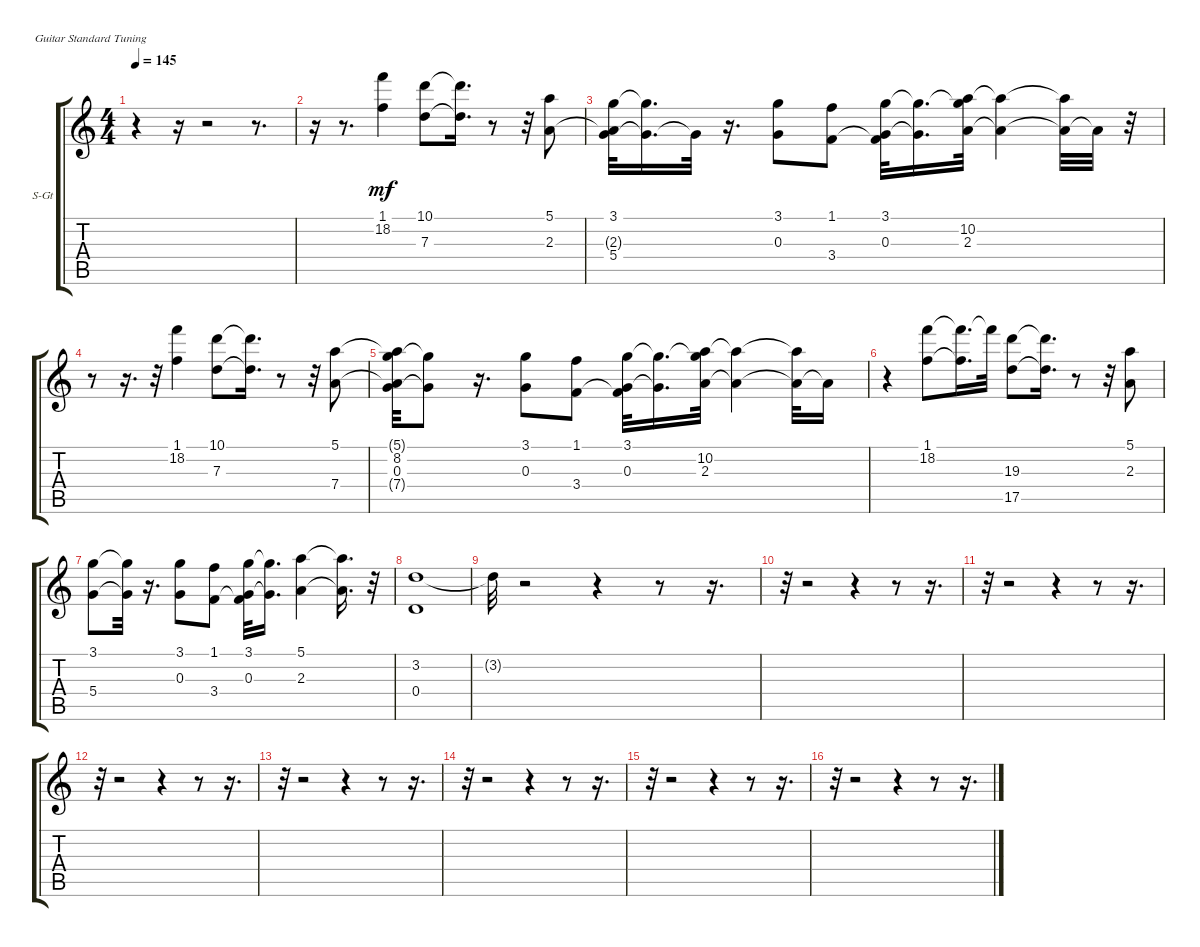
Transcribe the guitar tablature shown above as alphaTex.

\defaultSystemsLayout 4
\bracketExtendMode groupsimilarinstruments
\firstSystemTrackNameOrientation horizontal
\otherSystemsTrackNameOrientation horizontal
\track ("Steel Guitar" "S-Gt") {instrument acousticguitarsteel}
\staff {score tabs}
\tuning (E4 B3 G3 D3 A2 E2)
\ts (4 4)
\tempo 145
\clef g2
\scale
0.487395
\ks c
r.4{dy mf instrument acousticguitarsteel} r.16 r.2 r.8{d} |
\scale
0.256303 r.16 r.8{d} (1.1 18.2).4 (7.3 10.1).8 (7.3{t} 10.1{t}).16{d} r.8 r.32 (2.3 5.1).8 |
\scale
0.256303 (2.3{t} 5.4 3.1).32 (5.4{t} 3.1{t}).16{d} 5.4{t}.32 r.16{d} (0.3 3.1).8 (3.4 1.1).8 (3.4{t} 0.3 3.1).32 (0.3{t} 3.1{t}).16{d} (3.1{t} 2.3 10.2).32 (2.3{t} 10.2{t}).4 (2.3{t} 10.2{t}).32 2.3{t}.32 r.32 |
\scale
0.333333 r.8 r.16{d} r.32 (1.1 18.2).4 (7.3 10.1).8 (7.3{t} 10.1{t}).16{d} r.8 r.32 (5.1 7.4).8 |
\scale
0.333333 (5.1{t} 7.4{t} 0.3 8.2).32 (0.3{t} 8.2{t}).8 r.16{d} (0.3 3.1).8 (3.4 1.1).8 (3.4{t} 0.3 3.1).32 (0.3{t} 3.1{t}).16{d} (3.1{t} 2.3 10.2).32 (2.3{t} 10.2{t}).4 (2.3{t} 10.2{t}).32 2.3{t}.16 |
\scale
0.333333 r.4 (1.1 18.2).8 (1.1{t} 18.2{t}).16{d} 18.2{t}.32 (17.5 19.3).8 (17.5{t} 19.3{t}).16{d} r.8 r.32 (2.3 5.1).8 |
\scale
0.333333 (5.4 3.1).8 (5.4{t} 3.1{t}).32 r.16{d} (0.3 3.1).8 (3.4 1.1).8 (3.4{t} 0.3 3.1).32 (0.3{t} 3.1{t}).16{d} (2.3 5.1).4 (2.3{t} 5.1{t}).16{d} r.32 |
\scale
0.333333 (0.4 3.2).1 |
\scale
0.333333 3.2{t}.32 r.2 r.4 r.8 r.16{d} |
\scale
0.333333 r.32 r.2 r.4 r.8 r.16{d} |
\scale
0.333333 r.32 r.2 r.4 r.8 r.16{d} |
\scale
0.333333 r.32 r.2 r.4 r.8 r.16{d} |
\scale
0.333333 r.32 r.2 r.4 r.8 r.16{d} |
\scale
0.333333 r.32 r.2 r.4 r.8 r.16{d} |
\scale
0.333333 r.32 r.2 r.4 r.8 r.16{d} |
\scale
0.333333 r.32 r.2 r.4 r.8 r.16{d}
